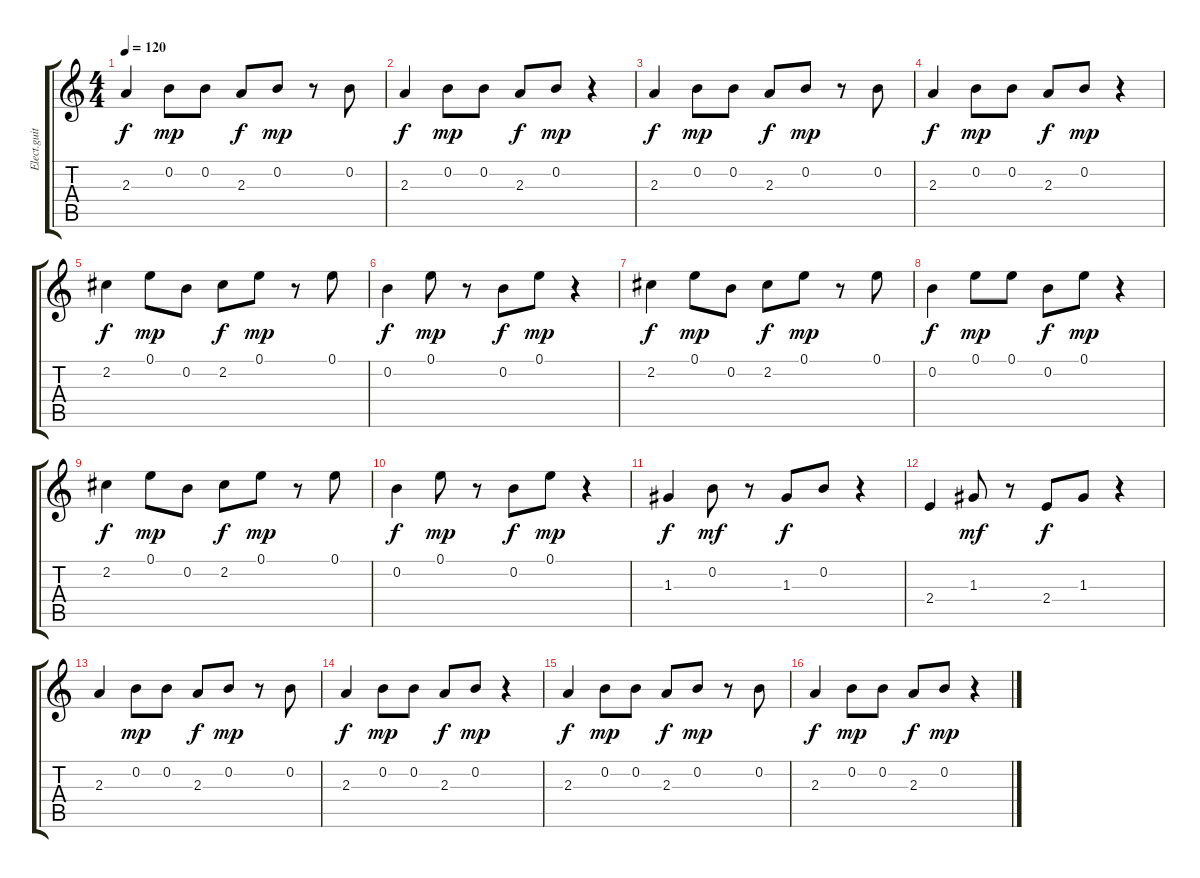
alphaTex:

\track ("Elect.guitar (clean)" "Elect.guit") {instrument electricguitarclean}
\staff {score tabs}
\tuning (E4 B3 G3 D3 A2 E2) {hide}
\ts (4 4)
\tempo 120
\clef g2
\ks c
2.3.4{dy f} 0.2.8{dy mp} 0.2.8 2.3.8{dy f} 0.2.8{dy mp} r.8 0.2.8 |
2.3.4{dy f} 0.2.8{dy mp} 0.2.8 2.3.8{dy f} 0.2.8{dy mp} r.4 |
2.3.4{dy f} 0.2.8{dy mp} 0.2.8 2.3.8{dy f} 0.2.8{dy mp} r.8 0.2.8 |
2.3.4{dy f} 0.2.8{dy mp} 0.2.8 2.3.8{dy f} 0.2.8{dy mp} r.4 |
2.2.4{dy f} 0.1.8{dy mp} 0.2.8 2.2.8{dy f} 0.1.8{dy mp} r.8 0.1.8 |
0.2.4{dy f} 0.1.8{dy mp} r.8 0.2.8{dy f} 0.1.8{dy mp} r.4 |
2.2.4{dy f} 0.1.8{dy mp} 0.2.8 2.2.8{dy f} 0.1.8{dy mp} r.8 0.1.8 |
0.2.4{dy f} 0.1.8{dy mp} 0.1.8 0.2.8{dy f} 0.1.8{dy mp} r.4 |
2.2.4{dy f} 0.1.8{dy mp} 0.2.8 2.2.8{dy f} 0.1.8{dy mp} r.8 0.1.8 |
0.2.4{dy f} 0.1.8{dy mp} r.8 0.2.8{dy f} 0.1.8{dy mp} r.4 |
1.3.4{dy f} 0.2.8{dy mf} r.8 1.3.8{dy f} 0.2.8 r.4 |
2.4.4 1.3.8{dy mf} r.8 2.4.8{dy f} 1.3.8 r.4 |
2.3.4 0.2.8{dy mp} 0.2.8 2.3.8{dy f} 0.2.8{dy mp} r.8 0.2.8 |
2.3.4{dy f} 0.2.8{dy mp} 0.2.8 2.3.8{dy f} 0.2.8{dy mp} r.4 |
2.3.4{dy f} 0.2.8{dy mp} 0.2.8 2.3.8{dy f} 0.2.8{dy mp} r.8 0.2.8 |
2.3.4{dy f} 0.2.8{dy mp} 0.2.8 2.3.8{dy f} 0.2.8{dy mp} r.4
